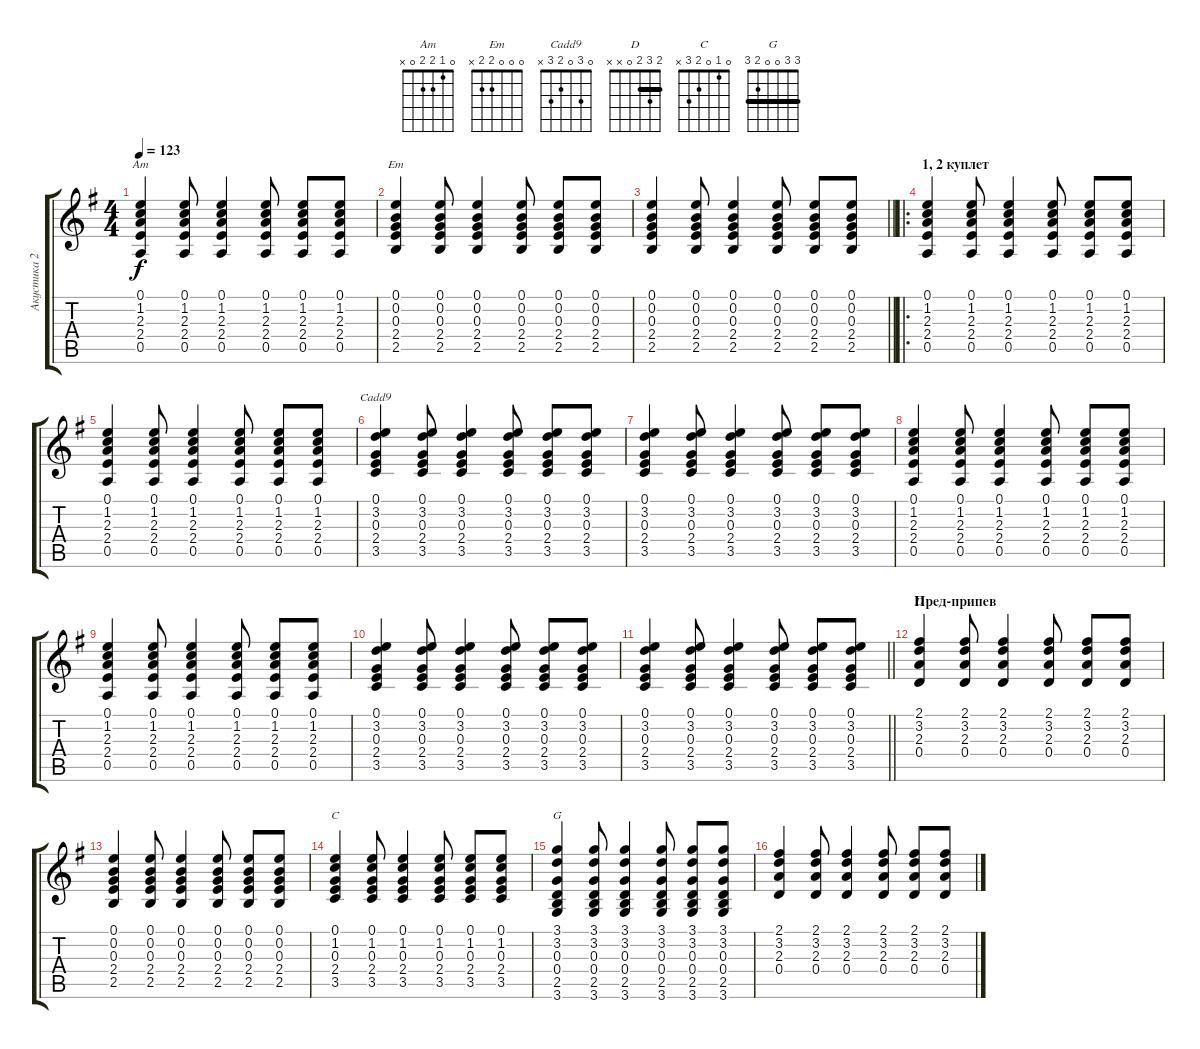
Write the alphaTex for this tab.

\track ("Акустика 2" "Акустика 2") {instrument acousticguitarsteel}
\staff {score tabs}
\tuning (E4 B3 G3 D3 A2 E2) {hide}
\chord ("Am" 0 1 2 2 0 x)
\chord ("Em" 0 0 0 2 2 x)
\chord ("Cadd9" 0 3 0 2 3 x)
\chord ("D" 2 3 2 0 x x) {barre 2}
\chord ("C" 0 1 0 2 3 x)
\chord ("G" 3 3 0 0 2 3) {barre 3}
\ts (4 4)
\tempo 123
\clef g2
\ks g
(0.1 1.2 2.3 2.4 0.5).4{ch "Am" dy f} (0.1 1.2 2.3 2.4 0.5).8 (0.1 1.2 2.3 2.4 0.5).4 (0.1 1.2 2.3 2.4 0.5).8 (0.1 1.2 2.3 2.4 0.5).8 (0.1 1.2 2.3 2.4 0.5).8 |
(0.1 0.2 0.3 2.4 2.5).4{ch "Em"} (0.1 0.2 0.3 2.4 2.5).8 (0.1 0.2 0.3 2.4 2.5).4 (0.1 0.2 0.3 2.4 2.5).8 (0.1 0.2 0.3 2.4 2.5).8 (0.1 0.2 0.3 2.4 2.5).8 |
\barLineRight lightlight
(0.1 0.2 0.3 2.4 2.5).4 (0.1 0.2 0.3 2.4 2.5).8 (0.1 0.2 0.3 2.4 2.5).4 (0.1 0.2 0.3 2.4 2.5).8 (0.1 0.2 0.3 2.4 2.5).8 (0.1 0.2 0.3 2.4 2.5).8 |
\ro
\section ("" "1, 2 куплет")
(0.1 1.2 2.3 2.4 0.5).4 (0.1 1.2 2.3 2.4 0.5).8 (0.1 1.2 2.3 2.4 0.5).4 (0.1 1.2 2.3 2.4 0.5).8 (0.1 1.2 2.3 2.4 0.5).8 (0.1 1.2 2.3 2.4 0.5).8 |
(0.1 1.2 2.3 2.4 0.5).4 (0.1 1.2 2.3 2.4 0.5).8 (0.1 1.2 2.3 2.4 0.5).4 (0.1 1.2 2.3 2.4 0.5).8 (0.1 1.2 2.3 2.4 0.5).8 (0.1 1.2 2.3 2.4 0.5).8 |
(0.1 3.2 0.3 2.4 3.5).4{ch "Cadd9"} (0.1 3.2 0.3 2.4 3.5).8 (0.1 3.2 0.3 2.4 3.5).4 (0.1 3.2 0.3 2.4 3.5).8 (0.1 3.2 0.3 2.4 3.5).8 (0.1 3.2 0.3 2.4 3.5).8 |
(0.1 3.2 0.3 2.4 3.5).4 (0.1 3.2 0.3 2.4 3.5).8 (0.1 3.2 0.3 2.4 3.5).4 (0.1 3.2 0.3 2.4 3.5).8 (0.1 3.2 0.3 2.4 3.5).8 (0.1 3.2 0.3 2.4 3.5).8 |
(0.1 1.2 2.3 2.4 0.5).4 (0.1 1.2 2.3 2.4 0.5).8 (0.1 1.2 2.3 2.4 0.5).4 (0.1 1.2 2.3 2.4 0.5).8 (0.1 1.2 2.3 2.4 0.5).8 (0.1 1.2 2.3 2.4 0.5).8 |
(0.1 1.2 2.3 2.4 0.5).4 (0.1 1.2 2.3 2.4 0.5).8 (0.1 1.2 2.3 2.4 0.5).4 (0.1 1.2 2.3 2.4 0.5).8 (0.1 1.2 2.3 2.4 0.5).8 (0.1 1.2 2.3 2.4 0.5).8 |
(0.1 3.2 0.3 2.4 3.5).4 (0.1 3.2 0.3 2.4 3.5).8 (0.1 3.2 0.3 2.4 3.5).4 (0.1 3.2 0.3 2.4 3.5).8 (0.1 3.2 0.3 2.4 3.5).8 (0.1 3.2 0.3 2.4 3.5).8 |
\barLineRight lightlight
(0.1 3.2 0.3 2.4 3.5).4 (0.1 3.2 0.3 2.4 3.5).8 (0.1 3.2 0.3 2.4 3.5).4 (0.1 3.2 0.3 2.4 3.5).8 (0.1 3.2 0.3 2.4 3.5).8 (0.1 3.2 0.3 2.4 3.5).8 |
\section ("" "Пред-припев")
(2.1 3.2 2.3 0.4).4{ch "D"} (2.1 3.2 2.3 0.4).8 (2.1 3.2 2.3 0.4).4 (2.1 3.2 2.3 0.4).8 (2.1 3.2 2.3 0.4).8 (2.1 3.2 2.3 0.4).8 |
(0.1 0.2 0.3 2.4 2.5).4 (0.1 0.2 0.3 2.4 2.5).8 (0.1 0.2 0.3 2.4 2.5).4 (0.1 0.2 0.3 2.4 2.5).8 (0.1 0.2 0.3 2.4 2.5).8 (0.1 0.2 0.3 2.4 2.5).8 |
(0.1 1.2 0.3 2.4 3.5).4{ch "C"} (0.1 1.2 0.3 2.4 3.5).8 (0.1 1.2 0.3 2.4 3.5).4 (0.1 1.2 0.3 2.4 3.5).8 (0.1 1.2 0.3 2.4 3.5).8 (0.1 1.2 0.3 2.4 3.5).8 |
(3.1 3.2 0.3 0.4 2.5 3.6).4{ch "G"} (3.1 3.2 0.3 0.4 2.5 3.6).8 (3.1 3.2 0.3 0.4 2.5 3.6).4 (3.1 3.2 0.3 0.4 2.5 3.6).8 (3.1 3.2 0.3 0.4 2.5 3.6).8 (3.1 3.2 0.3 0.4 2.5 3.6).8 |
(2.1 3.2 2.3 0.4).4 (2.1 3.2 2.3 0.4).8 (2.1 3.2 2.3 0.4).4 (2.1 3.2 2.3 0.4).8 (2.1 3.2 2.3 0.4).8 (2.1 3.2 2.3 0.4).8
